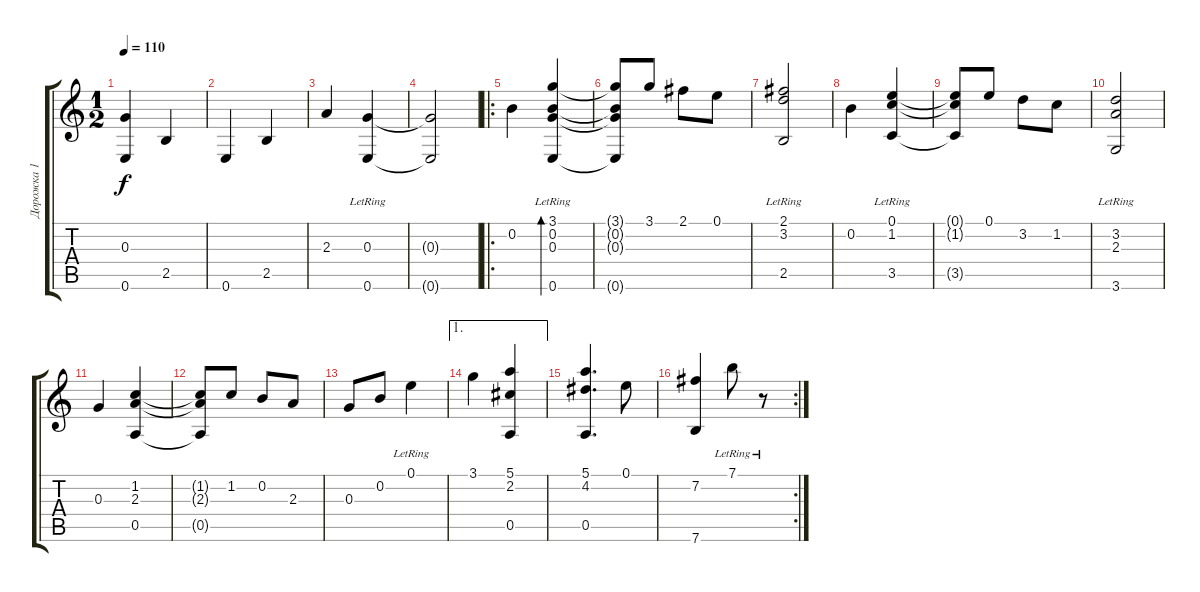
\track ("Дорожка 1" "Дорожка 1") {instrument acousticguitarsteel}
\staff {score tabs}
\tuning (E4 B3 G3 D3 A2 E2) {hide}
\ts (1 2)
\tempo 110
\clef g2
\ks c
(0.3{t} 0.6{t}).4{dy f} 2.5.4 |
0.6.4 2.5.4 |
2.3.4 (0.3{lr} 0.6{lr}).4 |
(0.3{t} 0.6{t}).2 |
\ro
0.2.4 (3.1{lr} 0.2{lr} 0.3{lr} 0.6{lr}).4{bd 240} |
(3.1{t} 0.2{t} 0.3{t} 0.6{t}).8 3.1.8 2.1.8 0.1.8 |
(2.1{lr} 3.2{lr} 2.5{lr}).2 |
0.2.4 (0.1{lr} 1.2{lr} 3.5{lr}).4 |
(0.1{t} 1.2{t} 3.5{t}).8 0.1.8 3.2.8 1.2.8 |
(3.2{lr} 2.3{lr} 3.6{lr}).2 |
0.3.4 (1.2 2.3 0.5).4 |
(1.2{t} 2.3{t} 0.5{t}).8 1.2.8 0.2.8 2.3.8 |
0.3.8 0.2.8 0.1{lr}.4 |
\ae 1
3.1.4 (5.1 2.2 0.5).4 |
(5.1 4.2 0.5).4{d} 0.1.8 |
\rc 2
(7.2 7.6).4 7.1{lr}.8 r.8
